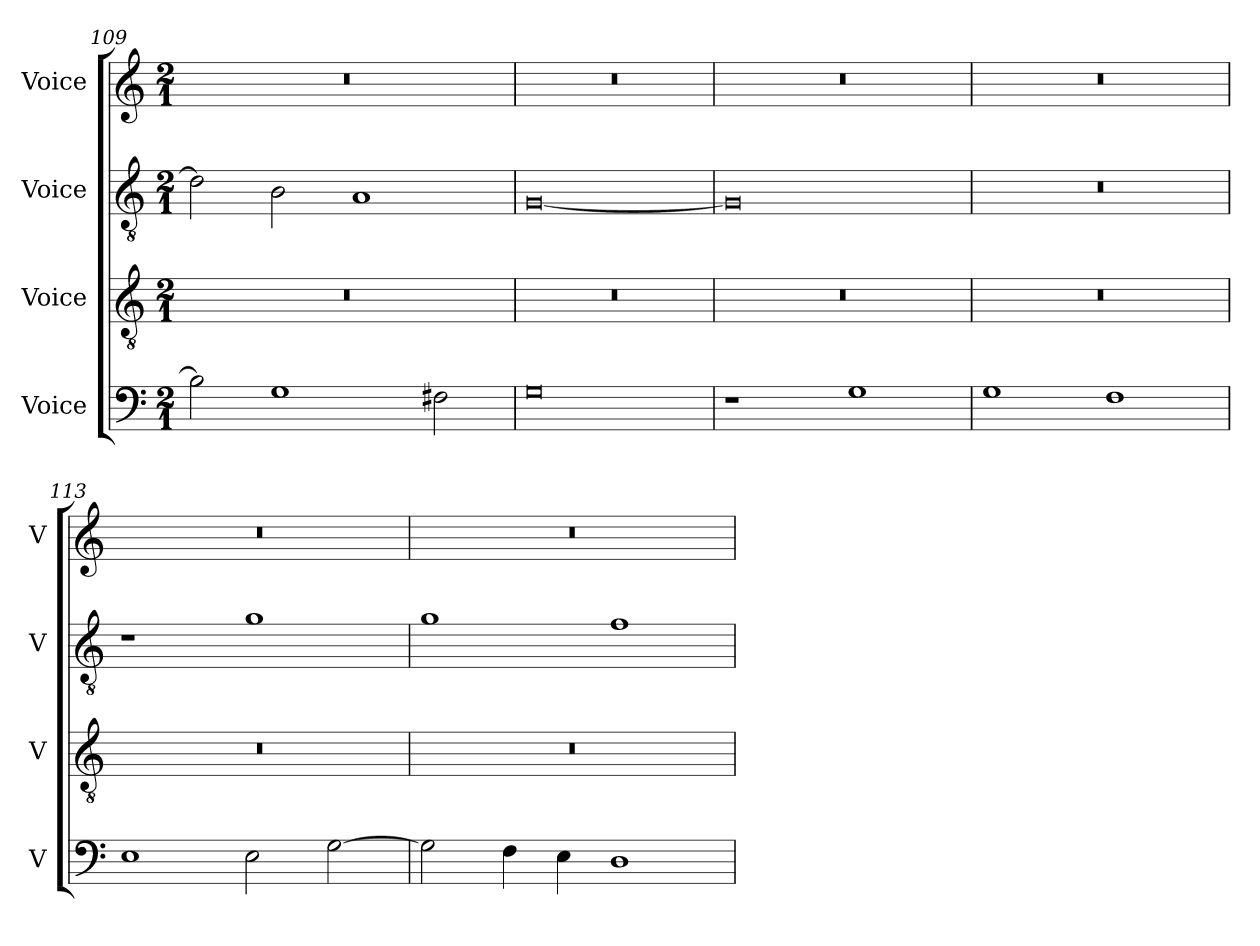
**kern	**kern	**kern	**kern
*part4	*part3	*part2	*part1
*staff4	*staff3	*staff2	*staff1
*I"Voice	*I"Voice	*I"Voice	*I"Voice
*I'V	*I'V	*I'V	*I'V
!!LO:LB:g=z
*clefF4	*clefGv2	*clefGv2	*clefG2
*k[]	*k[]	*k[]	*k[]
*M2/1	*M2/1	*M2/1	*M2/1
=109	=109	=109	=109
2B-\]	0r	2d\]	0r
1G	.	2B\	.
.	.	1A	.
2F#X\	.	.	.
=110	=110	=110	=110
0G	0r	[0G	0r
=111	=111	=111	=111
1r	0r	0G]	0r
1G	.	.	.
=112	=112	=112	=112
1G	0r	0r	0r
1F	.	.	.
=113	=113	=113	=113
1E	0r	1r	0r
2E\	.	1g	.
[2G\	.	.	.
!!LO:LB:g=z
=114	=114	=114	=114
2G\]	0r	1g	0r
4F\	.	.	.
4E\	.	.	.
1D	.	1f	.
=	=	=	=
*-	*-	*-	*-
